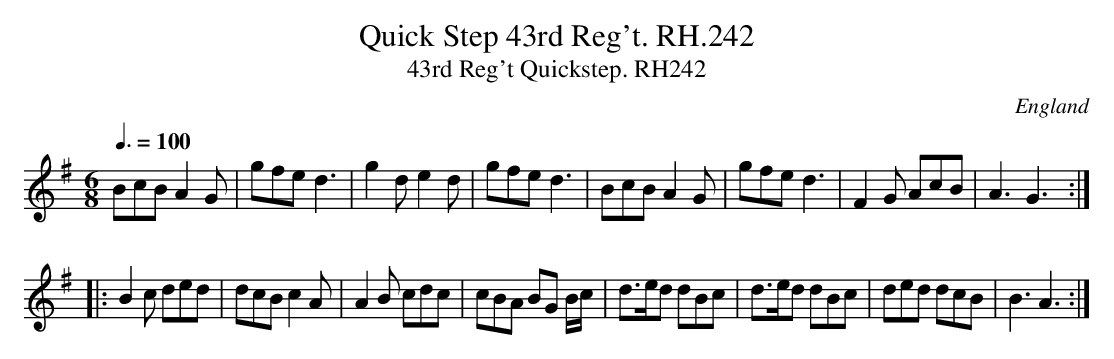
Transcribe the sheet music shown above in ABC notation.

X:1
T:Quick Step 43rd Reg't. RH.242
T:43rd Reg't Quickstep. RH242
O:England
M:6/8
L:1/8
Q:3/8=100
K:G
BcB A2G|gfe d3|g2d e2d|gfe d3|\
BcB A2G|gfe d3|F2G AcB|A3 G3:|
|:B2c ded|dcB c2A|A2B cdc|cBA BG B/c/|\
d>ed dBc|d>ed dBc|ded dcB|B3 A3:|
